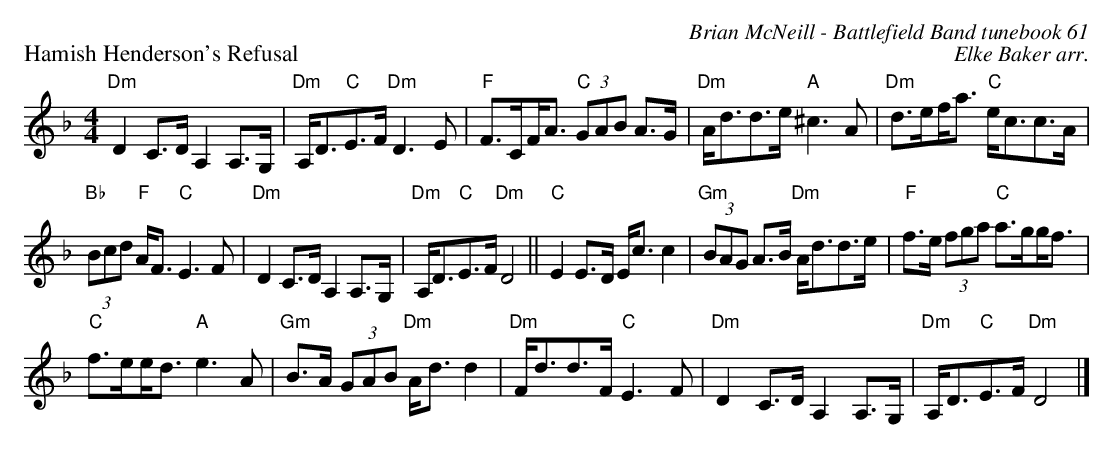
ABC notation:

X:1
P: Hamish Henderson's Refusal
C: Brian McNeill - Battlefield Band tunebook 61
C: Elke Baker arr.
M: 4/4
L: 1/8
K: Dm
"Dm"D2 C>D A,2 A,>G,|"Dm"A,<D"C"E>F "Dm"D3 E|"F"F>C!beambr1!F<A "C"(3GAB A>G|"Dm"A<dd>e "A"^c3 A|"Dm"d>e!beambr1!f<a "C"e<cc>A|
"Bb"(3Bcd "F"A<F "C"E3 F|"Dm"D2 C>D A,2 A,>G,|"Dm"A,<D"C"E>F "Dm"D4 || "C"E2 E>D E<c c2|"Gm"(3BAG A>B "Dm"A<dd>e|"F"f>e (3fga "C"a>g!beambr1!g<f|
"C"f>e!beambr1!e<d "A"e3 A|"Gm"B>A (3GAB "Dm"A<d d2|"Dm"F<dd>F "C"E3 F|"Dm"D2 C>D A,2 A,>G,|"Dm"A,<D"C"E>F "Dm"D4 |]
